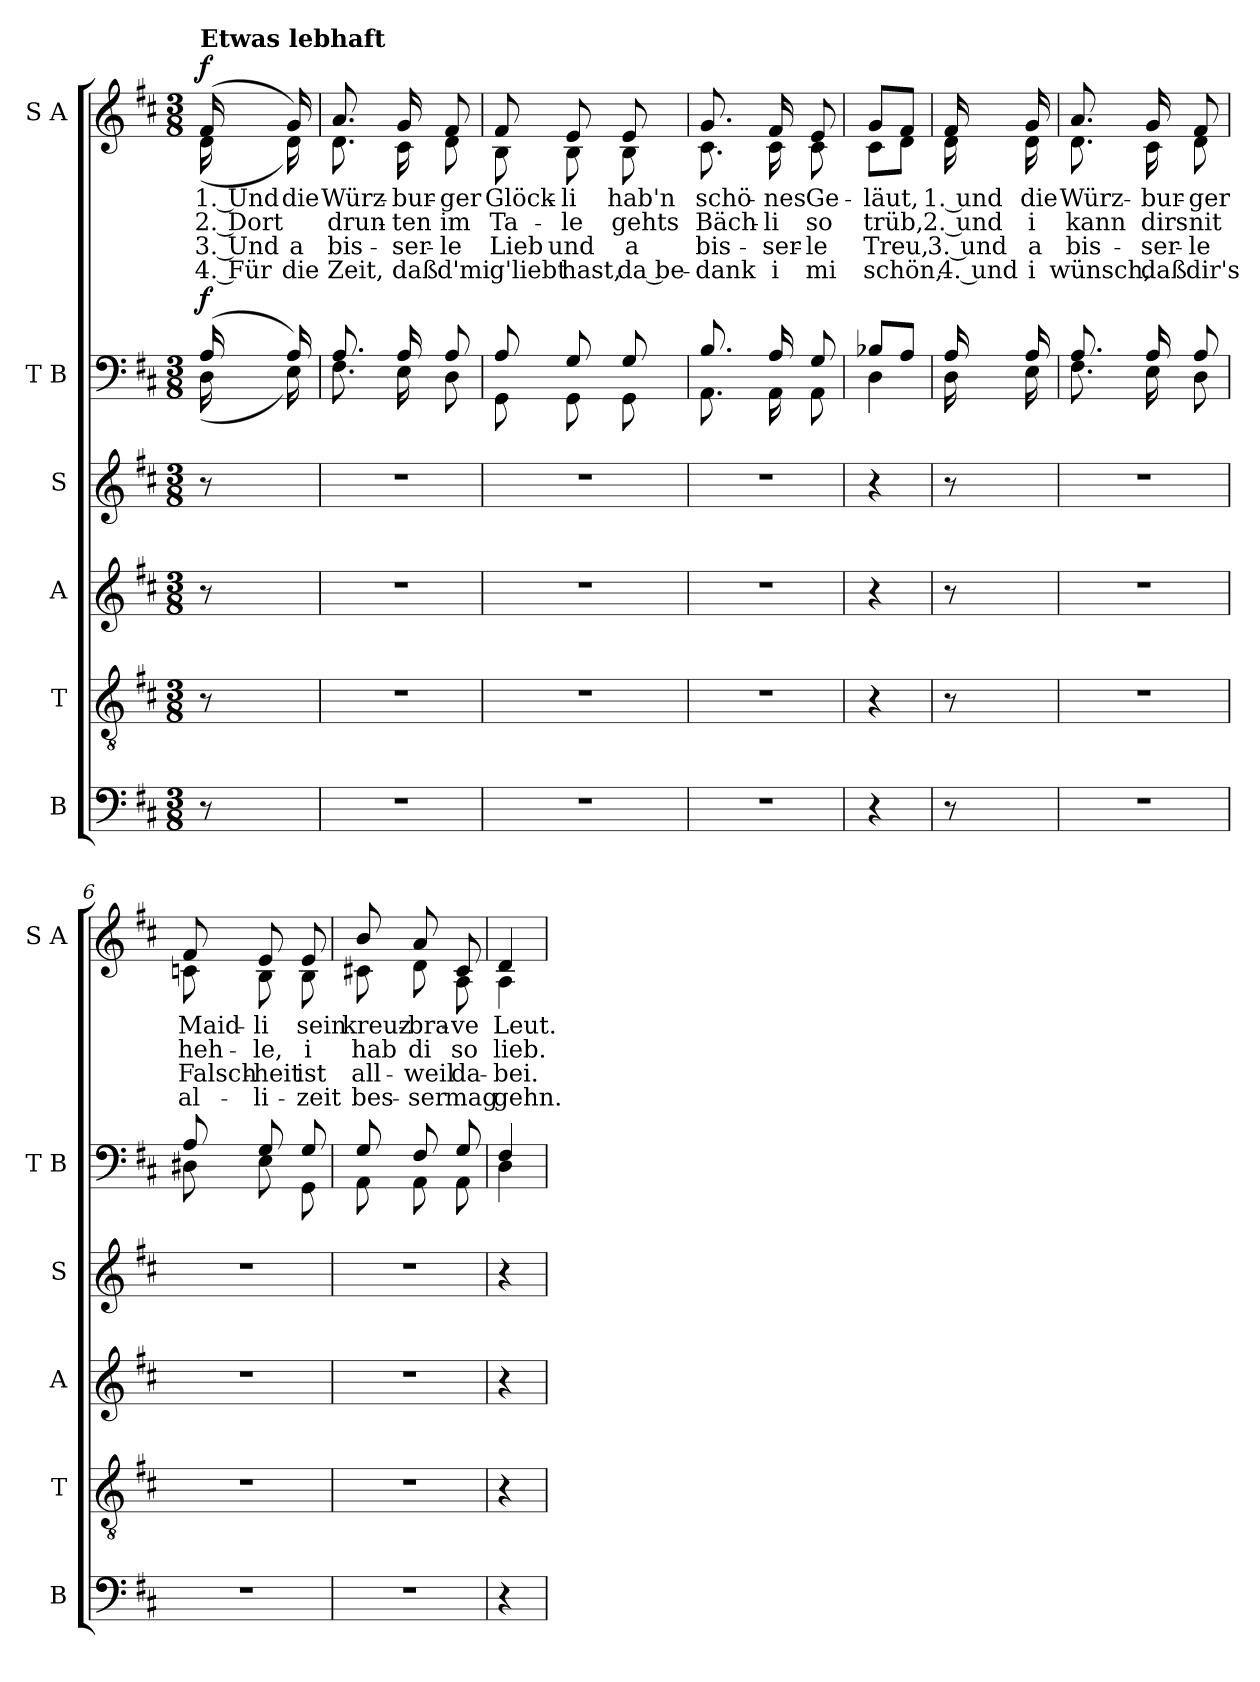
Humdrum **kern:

**kern	**kern	**kern	**kern	**kern	**dynam	**kern	**text	**text	**text	**text	**dynam
*part6	*part5	*part4	*part3	*part2	*part2	*part1	*part1	*part1	*part1	*part1	*part1
*staff6	*staff5	*staff4	*staff3	*staff2	*staff2	*staff1	*staff1	*staff1	*staff1	*staff1	*staff1
*I"B	*I"T	*I"A	*I"S	*I"T B	*	*I"S A	*	*	*	*	*
*I'B	*I'T	*I'A	*I'S	*I'T B	*	*I'S A	*	*	*	*	*
*clefF4	*clefGv2	*clefG2	*clefG2	*clefF4	*	*clefG2	*	*	*	*	*
*k[f#c#]	*k[f#c#]	*k[f#c#]	*k[f#c#]	*k[f#c#]	*	*k[f#c#]	*	*	*	*	*
*M3/8	*M3/8	*M3/8	*M3/8	*M3/8	*	*M3/8	*	*	*	*	*
=	=	=	=	=	=	=	=	=	=	=	=
*	*	*	*	*^	*	*^	*	*	*	*	*
!	!	!	!	!	!	!	!LO:TX:a:B:t=Etwas lebhaft	!	!	!	!	!	!
!	!	!	!	!	!	!LO:DY:a	!	!	!	!	!	!	!LO:DY:a
8r	8r	8r	8r	(16A/	(16D\	f	(16f#/	(16d\	1. Und	2. Dort	3. Und	4. Für	f
.	.	.	.	16A/)	16E\)	.	16g/)	16d\)	die	.	a	die	.
=1	=1	=1	=1	=1	=1	=1	=1	=1	=1	=1	=1	=1	=1
4.r	4.r	4.r	4.r	8.A/	8.F#\	.	8.a/	8.d\	Würz-	drun-	bis-	Zeit,	.
.	.	.	.	16A/	16E\	.	16g/	16c#\	-bur-	-ten	-ser-	daß	.
.	.	.	.	8A/	8D\	.	8f#/	8d\	-ger	im	-le	d'mi	.
=2	=2	=2	=2	=2	=2	=2	=2	=2	=2	=2	=2	=2	=2
4.r	4.r	4.r	4.r	8A/	8GG\	.	8f#/	8B\	Glöck-	Ta-	Lieb	g'liebt	.
.	.	.	.	8G/	8GG\	.	8e/	8B\	-li	-le	und	hast,	.
.	.	.	.	8G/	8GG\	.	8e/	8B\	hab'n	gehts	a	da be-	.
=3	=3	=3	=3	=3	=3	=3	=3	=3	=3	=3	=3	=3	=3
4.r	4.r	4.r	4.r	8.B/	8.AA\	.	8.g/	8.c#\	schö-	Bäch-	bis-	-dank	.
.	.	.	.	16A/	16AA\	.	16f#/	16c#\	-nes	-li	-ser-	i	.
.	.	.	.	8G/	8AA\	.	8e/	8c#\	Ge-	so	-le	mi	.
=4	=4	=4	=4	=4	=4	=4	=4	=4	=4	=4	=4	=4	=4
4r	4r	4r	4r	8B-X/L	4D\	.	8g/L	8c#\L	-läut,	trüb,	Treu,	schön,	.
.	.	.	.	8A/J	.	.	8f#/J	8d\J	.	.	.	.	.
!!LO:LB:g=z	!!
=4X1	=4X1	=4X1	=4X1	=4X1	=4X1	=4X1	=4X1	=4X1	=4X1	=4X1	=4X1	=4X1	=4X1
8r	8r	8r	8r	16A/	16D\	.	16f#/	16d\	1. und	2. und	3. und	4. und	.
.	.	.	.	16A/	16E\	.	16g/	16d\	die	i	a	i	.
=5	=5	=5	=5	=5	=5	=5	=5	=5	=5	=5	=5	=5	=5
4.r	4.r	4.r	4.r	8.A/	8.F#\	.	8.a/	8.d\	Würz-	kann	bis-	wünsch,	.
.	.	.	.	16A/	16E\	.	16g/	16c#\	-bur-	dirs	-ser-	daß	.
.	.	.	.	8A/	8D\	.	8f#/	8d\	-ger	nit	-le	dir's	.
=6	=6	=6	=6	=6	=6	=6	=6	=6	=6	=6	=6	=6	=6
4.r	4.r	4.r	4.r	8A/	8D#X\	.	8f#/	8cn\	Maid-	heh-	Falsch-	al-	.
.	.	.	.	8G/	8E\	.	8e/	8B\	-li	-le,	-heit	-li-	.
.	.	.	.	8G/	8GG\	.	8e/	8B\	sein	i	ist	-zeit	.
=7	=7	=7	=7	=7	=7	=7	=7	=7	=7	=7	=7	=7	=7
4.r	4.r	4.r	4.r	8G/	8AA\	.	8b/	8c#X\	kreuz-	hab	all-	bes-	.
.	.	.	.	8F#/	8AA\	.	8a/	8d\	-bra-	di	-weil	-ser	.
.	.	.	.	8G/	8AA\	.	8c#/	8A\	-ve	so	da-	mag	.
=8	=8	=8	=8	=8	=8	=8	=8	=8	=8	=8	=8	=8	=8
4r	4r	4r	4r	4F#/	4D\	.	4d/	4A\	Leut.	lieb.	-bei.	gehn.	.
*	*	*	*	*v	*v	*	*	*	*	*	*	*	*
*	*	*	*	*	*	*v	*v	*	*	*	*	*
=	=	=	=	=	=	=	=	=	=	=	=
*-	*-	*-	*-	*-	*-	*-	*-	*-	*-	*-	*-
